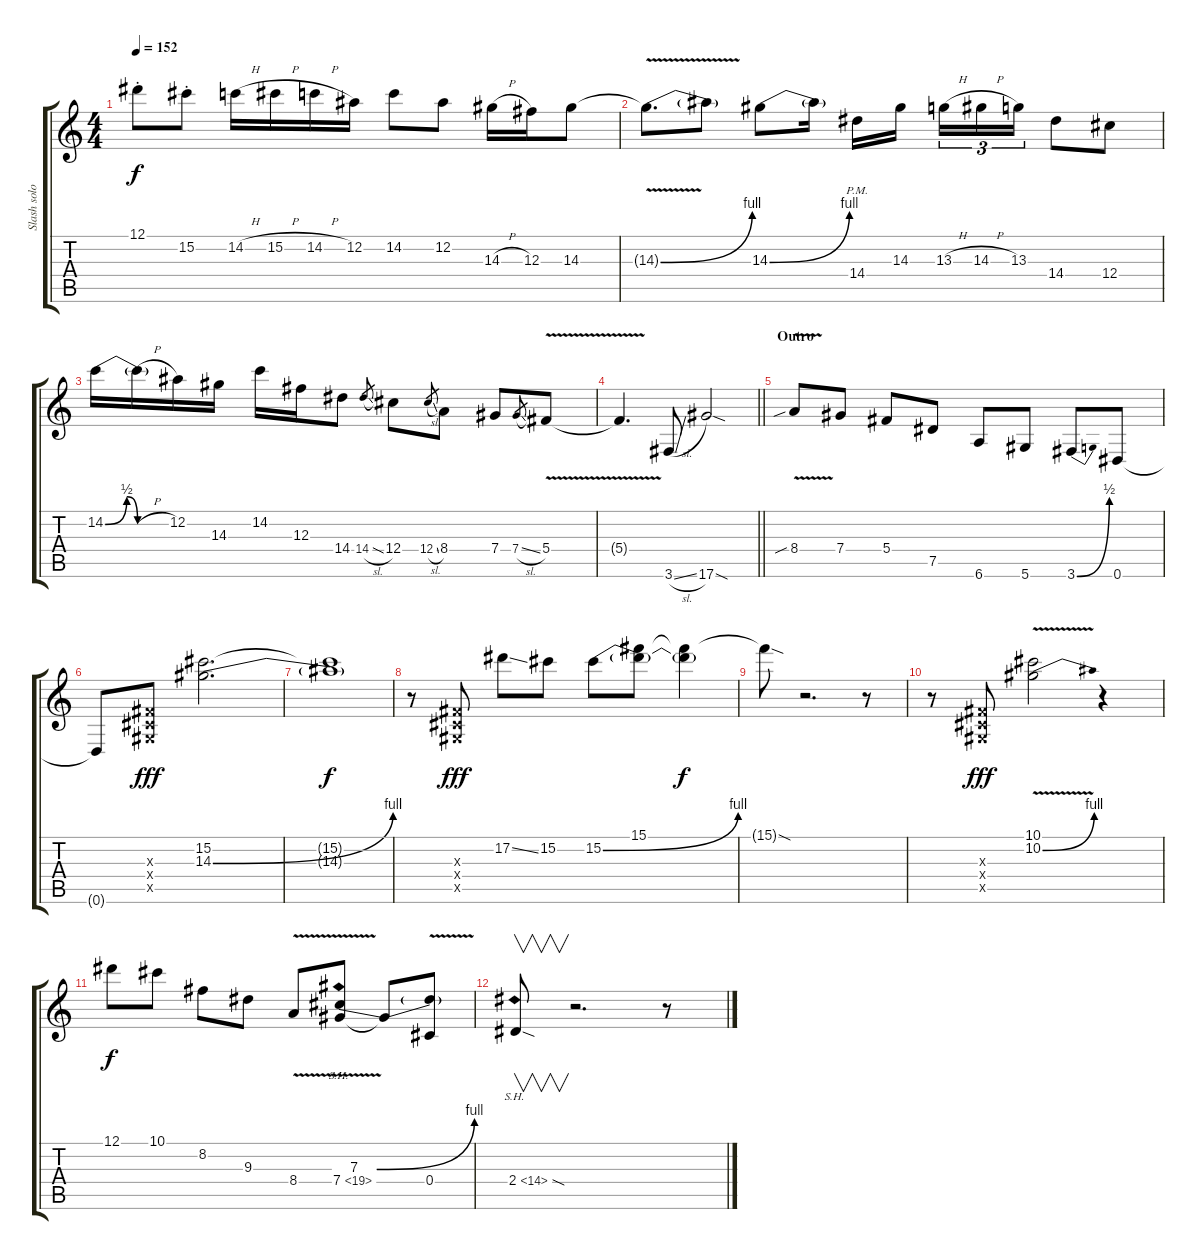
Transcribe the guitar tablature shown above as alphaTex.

\track ("Slash solo" "Slash solo") {instrument overdrivenguitar}
\staff {score tabs}
\tuning (Eb4 Bb3 Gb3 Db3 Ab2 Eb2) {hide}
\ts (4 4)
\tempo 152
\clef g2
\ks c
12.1{st}.8{dy f} 15.2{st}.8 14.2{h}.16{beam merge} 15.2{h}.16{beam merge} 14.2{h}.16{beam merge} 12.2.16 14.2.8 12.2.8 14.3{h}.16 12.3.16 14.3.8 |
14.3{be (bend 0 0 60 4) v t}.8{d} 14.3{t}.8 14.3{be (bend 0 0 60 4)}.8 14.3{t}.16 14.4{pm}.16 14.3.16{beam splitsecondary} 13.3{h}.16{tu (3 2)} 14.3{h}.16{tu (3 2)} 13.3.16{tu (3 2)} 14.4.8 12.4.8 |
14.2{be (custom 0 0 20 2 30 0 60 0)}.16 14.2{h t}.16 12.2.16 14.3.16 14.2.16 12.3.16 14.4.8 14.4{sl}.8{gr} 12.4.8 12.4{sl}.8{gr} 8.4.8 7.4.8 7.4{sl}.8{gr} 5.4{v}.8 |
\barLineRight lightlight
5.4{t}.4{d} 3.6{sl}.8 17.6{sod}.2 |
\section ("" "Outro")
8.4{v sib}.8 7.4.8 5.4.8 7.5.8 6.6.8 5.6.8 3.6{be (bend 0 0 60 2)}.8 0.6.8 |
0.6{t}.8 (0.3{x} 0.4{x} 0.5{x}).8{dy fff} (15.2 14.3{be (bend 0 0 60 4)}).2{d} |
(15.2{t} 14.3{t}).1{dy f} |
r.8 (0.3{x} 0.4{x} 0.5{x}).8{dy fff} 17.2{ss}.8 15.2.8 15.2{be (bend 0 0 60 4)}.8 (15.1 15.2{t}).8 (15.1{t} 15.2{t}).4{dy f} |
15.1{sod t}.8 r.2{d} r.8 |
r.8 (0.3{x} 0.4{x} 0.5{x}).8{dy fff} (10.1{v} 10.2{be (bend 0 0 60 4) v}).2 r.4 |
12.1.8{dy f} 10.1.8 8.2.8 9.3.8 8.4{v}.8 (7.3{be (bend 0 0 60 4) v} 7.4{sh 12}).8 7.4{t}.8 (7.3{t} 0.4).8 |
2.4{sh 12 sod}.8{v} r.2{d} r.8
